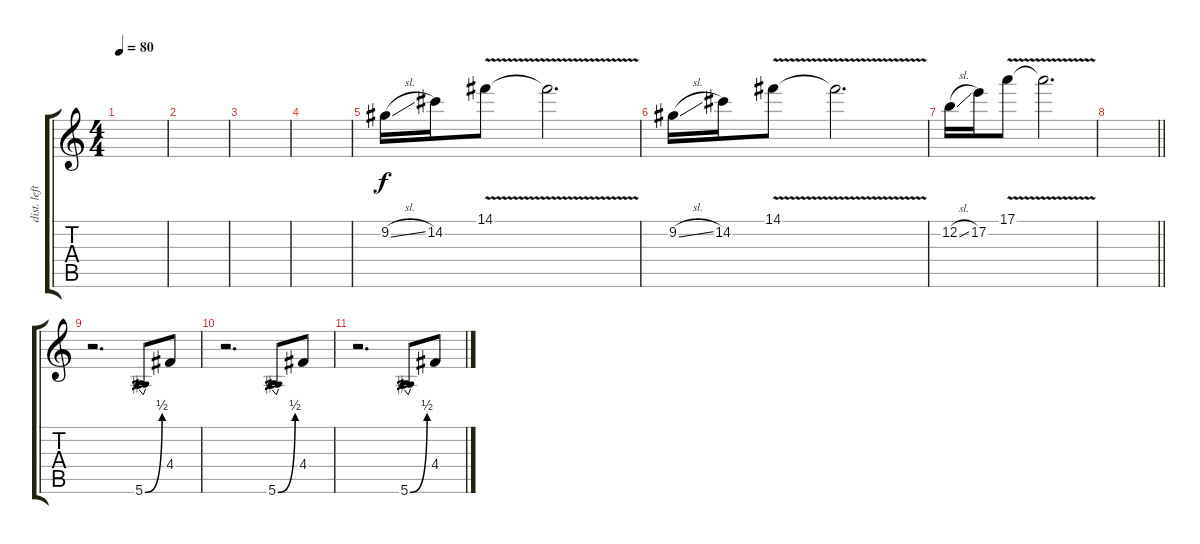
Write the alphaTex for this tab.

\track ("dist. left 3" "dist. left") {instrument overdrivenguitar}
\staff {score tabs}
\tuning (E4 B3 G3 D3 A2 E2) {hide}
\ts (4 4)
\tempo 80
\clef g2
\ks c
|
|
|
|
9.2{sl}.16 14.2.16 14.1{v}.8 14.1{t}.2{d} |
9.2{sl}.16 14.2.16 14.1{v}.8 14.1{t}.2{d} |
12.2{sl}.16 17.2.16 17.1{v}.8 17.1{t}.2{d} |
\barLineRight lightlight
|
r.2{d} 5.6{be (bend 0 0 60 2)}.8 4.4.8 |
r.2{d} 5.6{be (bend 0 0 60 2)}.8 4.4.8 |
r.2{d} 5.6{be (bend 0 0 60 2)}.8 4.4.8
